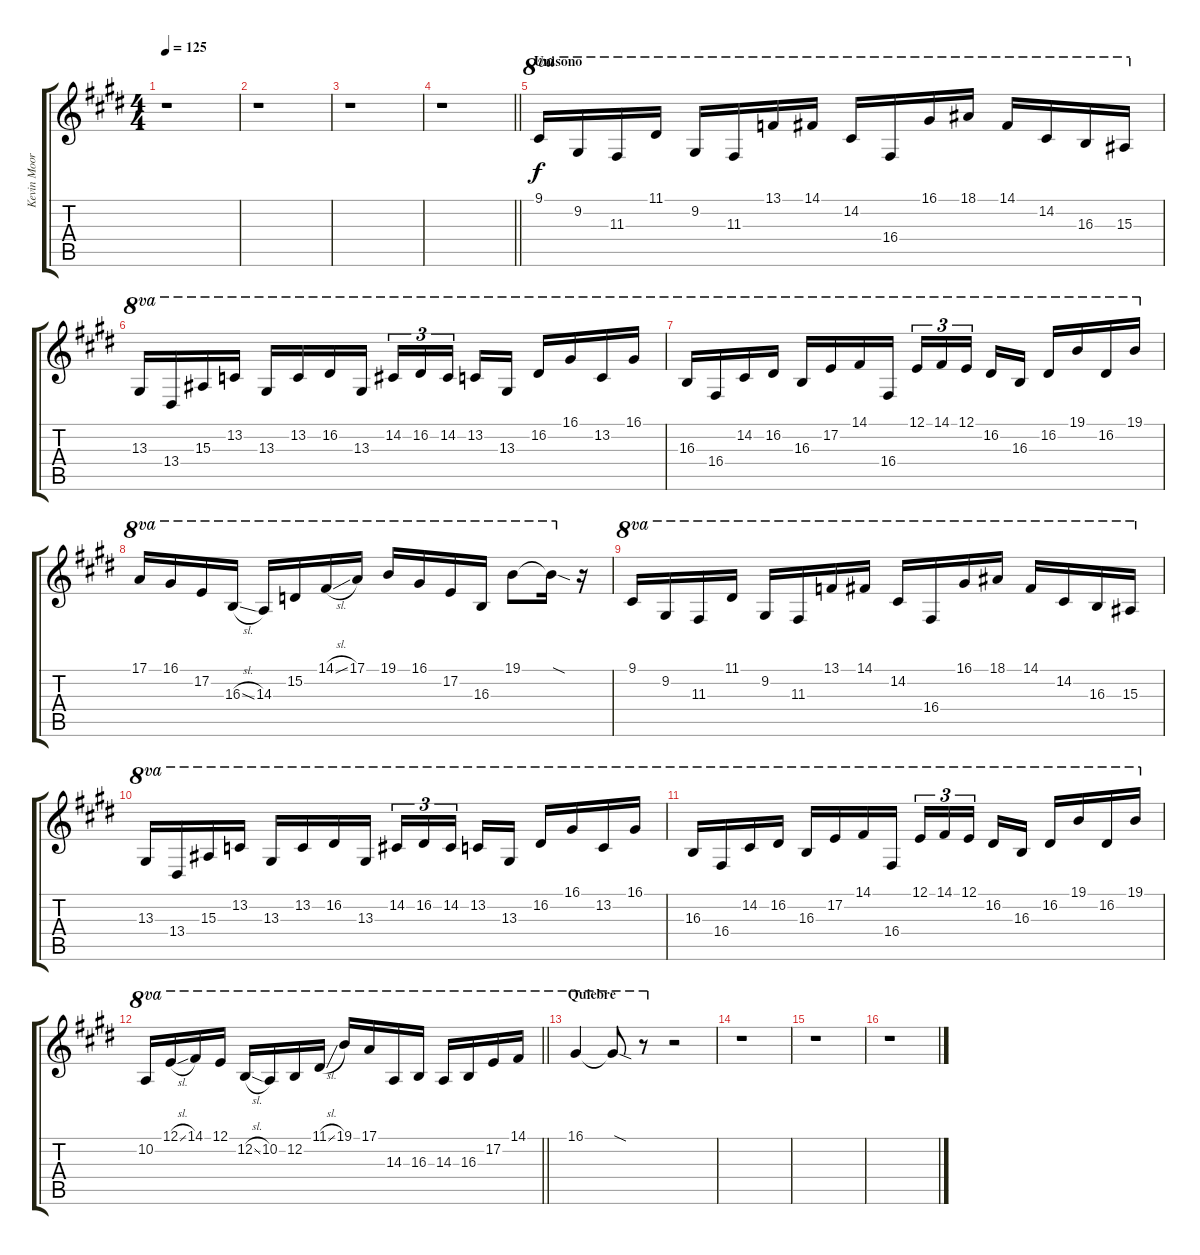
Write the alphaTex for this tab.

\track ("Kevin Moore I" "Kevin Moor") {instrument stringensemble1}
\staff {score tabs}
\tuning (E4 B3 G3 D3 A2 E2) {hide}
\ts (4 4)
\tempo 125
\clef g2
\ks e
r.1{dy f} |
r.1 |
r.1 |
\barLineRight lightlight
r.1 |
\section ("" "Unisono")
9.1.16{ot 8va volume 13 balance 0 instrument lead1square} 9.2.16{ot 8va} 11.3.16{ot 8va} 11.1.16{ot 8va} 9.2.16{ot 8va} 11.3.16{ot 8va} 13.1.16{ot 8va} 14.1.16{ot 8va} 14.2.16{ot 8va} 16.4.16{ot 8va} 16.1.16{ot 8va} 18.1.16{ot 8va} 14.1.16{ot 8va} 14.2.16{ot 8va} 16.3.16{ot 8va} 15.3.16{ot 8va} |
13.3.16{ot 8va} 13.4.16{ot 8va} 15.3.16{ot 8va} 13.2.16{ot 8va} 13.3.16{ot 8va} 13.2.16{ot 8va} 16.2.16{ot 8va} 13.3.16{ot 8va} 14.2.16{tu (3 2) ot 8va} 16.2.16{tu (3 2) ot 8va} 14.2.16{tu (3 2) ot 8va beam splitsecondary} 13.2.16{ot 8va} 13.3.16{ot 8va} 16.2.16{ot 8va} 16.1.16{ot 8va} 13.2.16{ot 8va} 16.1.16{ot 8va} |
16.3.16{ot 8va} 16.4.16{ot 8va} 14.2.16{ot 8va} 16.2.16{ot 8va} 16.3.16{ot 8va} 17.2.16{ot 8va} 14.1.16{ot 8va} 16.4.16{ot 8va} 12.1.16{tu (3 2) ot 8va} 14.1.16{tu (3 2) ot 8va} 12.1.16{tu (3 2) ot 8va beam splitsecondary} 16.2.16{ot 8va} 16.3.16{ot 8va} 16.2.16{ot 8va} 19.1.16{ot 8va} 16.2.16{ot 8va} 19.1.16{ot 8va} |
17.1.16{ot 8va} 16.1.16{ot 8va} 17.2.16{ot 8va} 16.3{sl}.16{ot 8va} 14.3.16{ot 8va} 15.2.16{ot 8va} 14.1{sl}.16{ot 8va} 17.1.16{ot 8va} 19.1.16{ot 8va} 16.1.16{ot 8va} 17.2.16{ot 8va} 16.3.16{ot 8va} 19.1.8{ot 8va} 19.1{sod t}.16{ot 8va} r.16 |
9.1.16{ot 8va} 9.2.16{ot 8va} 11.3.16{ot 8va} 11.1.16{ot 8va} 9.2.16{ot 8va} 11.3.16{ot 8va} 13.1.16{ot 8va} 14.1.16{ot 8va} 14.2.16{ot 8va} 16.4.16{ot 8va} 16.1.16{ot 8va} 18.1.16{ot 8va} 14.1.16{ot 8va} 14.2.16{ot 8va} 16.3.16{ot 8va} 15.3.16{ot 8va} |
13.3.16{ot 8va} 13.4.16{ot 8va} 15.3.16{ot 8va} 13.2.16{ot 8va} 13.3.16{ot 8va} 13.2.16{ot 8va} 16.2.16{ot 8va} 13.3.16{ot 8va} 14.2.16{tu (3 2) ot 8va} 16.2.16{tu (3 2) ot 8va} 14.2.16{tu (3 2) ot 8va beam splitsecondary} 13.2.16{ot 8va} 13.3.16{ot 8va} 16.2.16{ot 8va} 16.1.16{ot 8va} 13.2.16{ot 8va} 16.1.16{ot 8va} |
16.3.16{ot 8va} 16.4.16{ot 8va} 14.2.16{ot 8va} 16.2.16{ot 8va} 16.3.16{ot 8va} 17.2.16{ot 8va} 14.1.16{ot 8va} 16.4.16{ot 8va} 12.1.16{tu (3 2) ot 8va} 14.1.16{tu (3 2) ot 8va} 12.1.16{tu (3 2) ot 8va beam splitsecondary} 16.2.16{ot 8va} 16.3.16{ot 8va} 16.2.16{ot 8va} 19.1.16{ot 8va} 16.2.16{ot 8va} 19.1.16{ot 8va} |
\barLineRight lightlight
10.2.16{ot 8va} 12.1{sl}.16{ot 8va} 14.1.16{ot 8va} 12.1.16{ot 8va} 12.2{sl}.16{ot 8va} 10.2.16{ot 8va} 12.2.16{ot 8va} 11.1{sl}.16{ot 8va} 19.1.16{ot 8va} 17.1.16{ot 8va} 14.3.16{ot 8va} 16.3.16{ot 8va} 14.3.16{ot 8va} 16.3.16{ot 8va} 17.2.16{ot 8va} 14.1.16{ot 8va} |
\section ("" "Quiebre")
16.1.4{ot 8va} 16.1{sod t}.8{ot 8va} r.8{ot 8va} r.2 |
r.1 |
r.1 |
r.1
